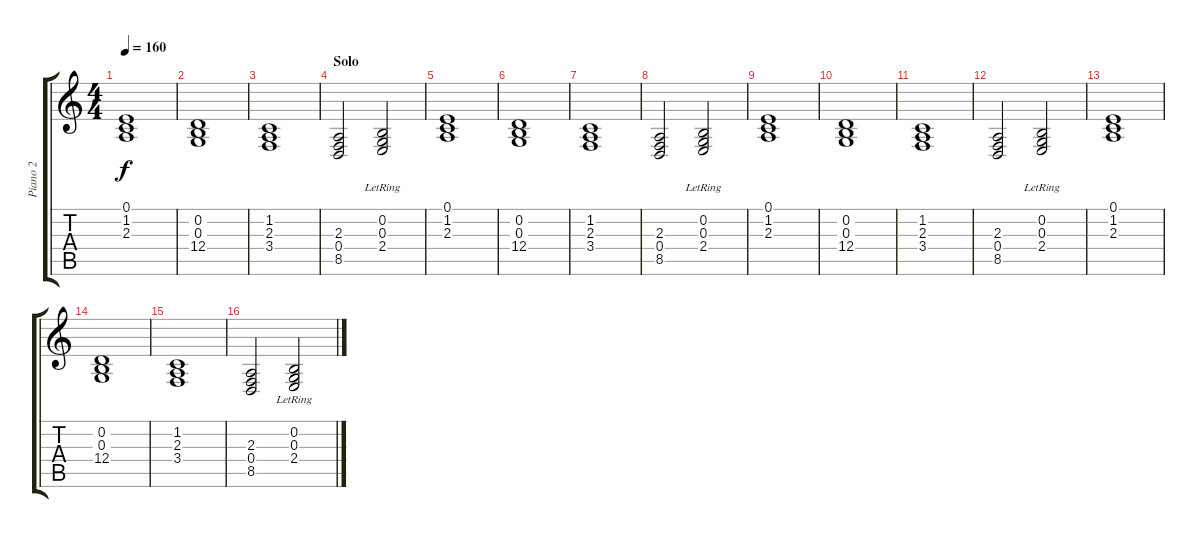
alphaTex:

\track ("Piano 2" "Piano 2") {instrument acousticgrandpiano}
\staff {score tabs}
\tuning (E4 B3 G3 D3 A2 E2) {hide}
\ts (4 4)
\tempo 160
\clef g2
\ks c
(0.1 1.2 2.3).1{dy f} |
(0.2 0.3 12.4).1 |
(1.2 2.3 3.4).1 |
\section ("" "Solo")
(2.3 0.4 8.5).2 (0.2{lr} 0.3{lr} 2.4{lr}).2 |
(0.1 1.2 2.3).1 |
(0.2 0.3 12.4).1 |
(1.2 2.3 3.4).1 |
(2.3 0.4 8.5).2 (0.2{lr} 0.3{lr} 2.4{lr}).2 |
(0.1 1.2 2.3).1 |
(0.2 0.3 12.4).1 |
(1.2 2.3 3.4).1 |
(2.3 0.4 8.5).2 (0.2{lr} 0.3{lr} 2.4{lr}).2 |
(0.1 1.2 2.3).1 |
(0.2 0.3 12.4).1 |
(1.2 2.3 3.4).1 |
(2.3 0.4 8.5).2 (0.2{lr} 0.3{lr} 2.4{lr}).2
